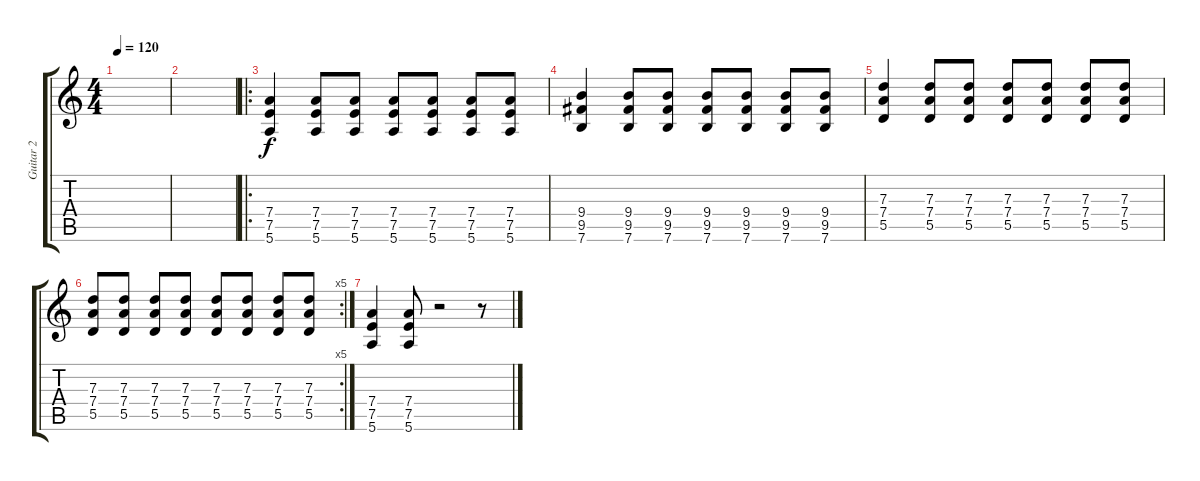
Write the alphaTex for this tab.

\track ("Guitar 2" "Guitar 2") {instrument overdrivenguitar}
\staff {score tabs}
\tuning (E4 B3 G3 D3 A2 E2) {hide}
\ts (4 4)
\tempo 120
\clef g2
\ks c
|
|
\ro
(7.4 7.5 5.6).4 (7.4 7.5 5.6).8 (7.4 7.5 5.6).8 (7.4 7.5 5.6).8 (7.4 7.5 5.6).8 (7.4 7.5 5.6).8 (7.4 7.5 5.6).8 |
(9.4 9.5 7.6).4 (9.4 9.5 7.6).8 (9.4 9.5 7.6).8 (9.4 9.5 7.6).8 (9.4 9.5 7.6).8 (9.4 9.5 7.6).8 (9.4 9.5 7.6).8 |
(7.3 7.4 5.5).4 (7.3 7.4 5.5).8 (7.3 7.4 5.5).8 (7.3 7.4 5.5).8 (7.3 7.4 5.5).8 (7.3 7.4 5.5).8 (7.3 7.4 5.5).8 |
\rc 5
(7.3 7.4 5.5).8 (7.3 7.4 5.5).8 (7.3 7.4 5.5).8 (7.3 7.4 5.5).8 (7.3 7.4 5.5).8 (7.3 7.4 5.5).8 (7.3 7.4 5.5).8 (7.3 7.4 5.5).8 |
(7.4 7.5 5.6).4 (7.4 7.5 5.6).8 r.2 r.8
